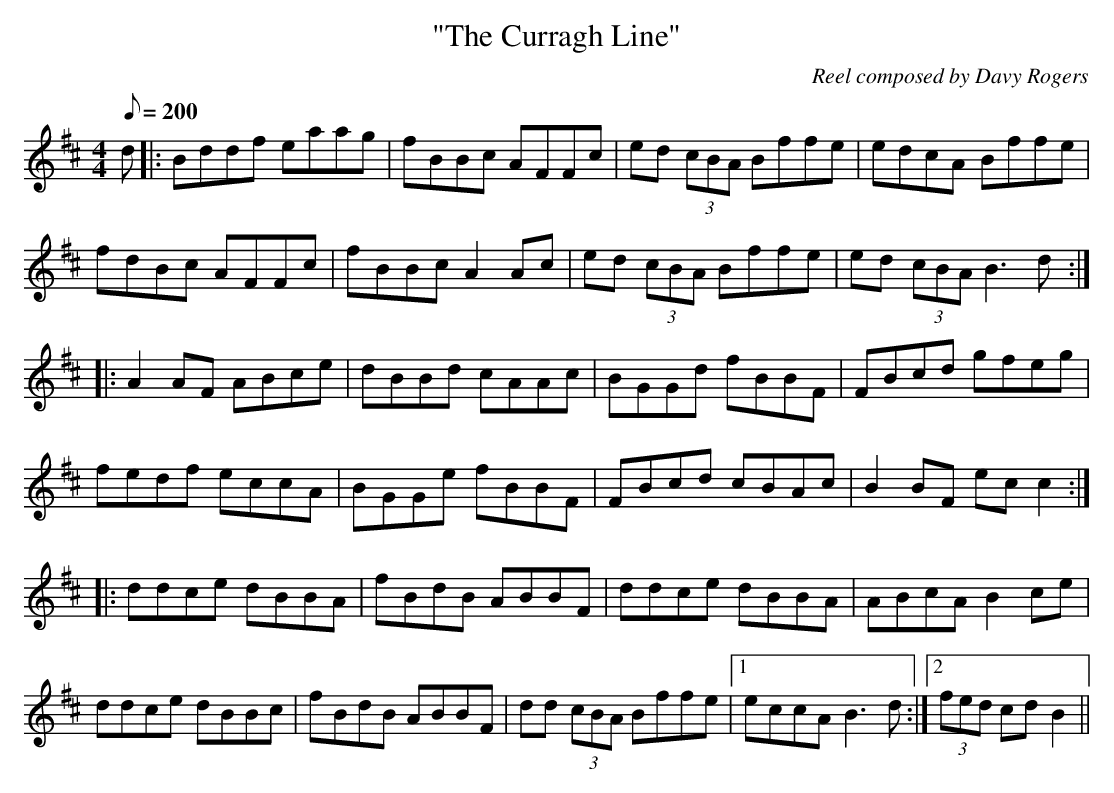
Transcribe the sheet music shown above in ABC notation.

X:1
T:"The Curragh Line"
C:Reel composed by Davy Rogers
L:1/8
Q:200
K:D
M:4/4
d |: Bddf eaag | fBBc AFFc | ed (3cBA Bffe | edcA Bffe |
fdBc AFFc | fBBc A2 Ac | ed (3cBA Bffe | ed (3cBA B3d :|
|:A2 AF ABce | dBBd cAAc | BGGd fBBF | FBcd gfeg |
fedf eccA | BGGe fBBF | FBcd cBAc | B2 BF ec c2 :|
|:ddce dBBA | fBdB ABBF | ddce dBBA | ABcA B2 ce |
ddce dBBc | fBdB ABBF | dd (3cBA Bffe |1 eccA B3d :|2 (3fed cd B2 ||
